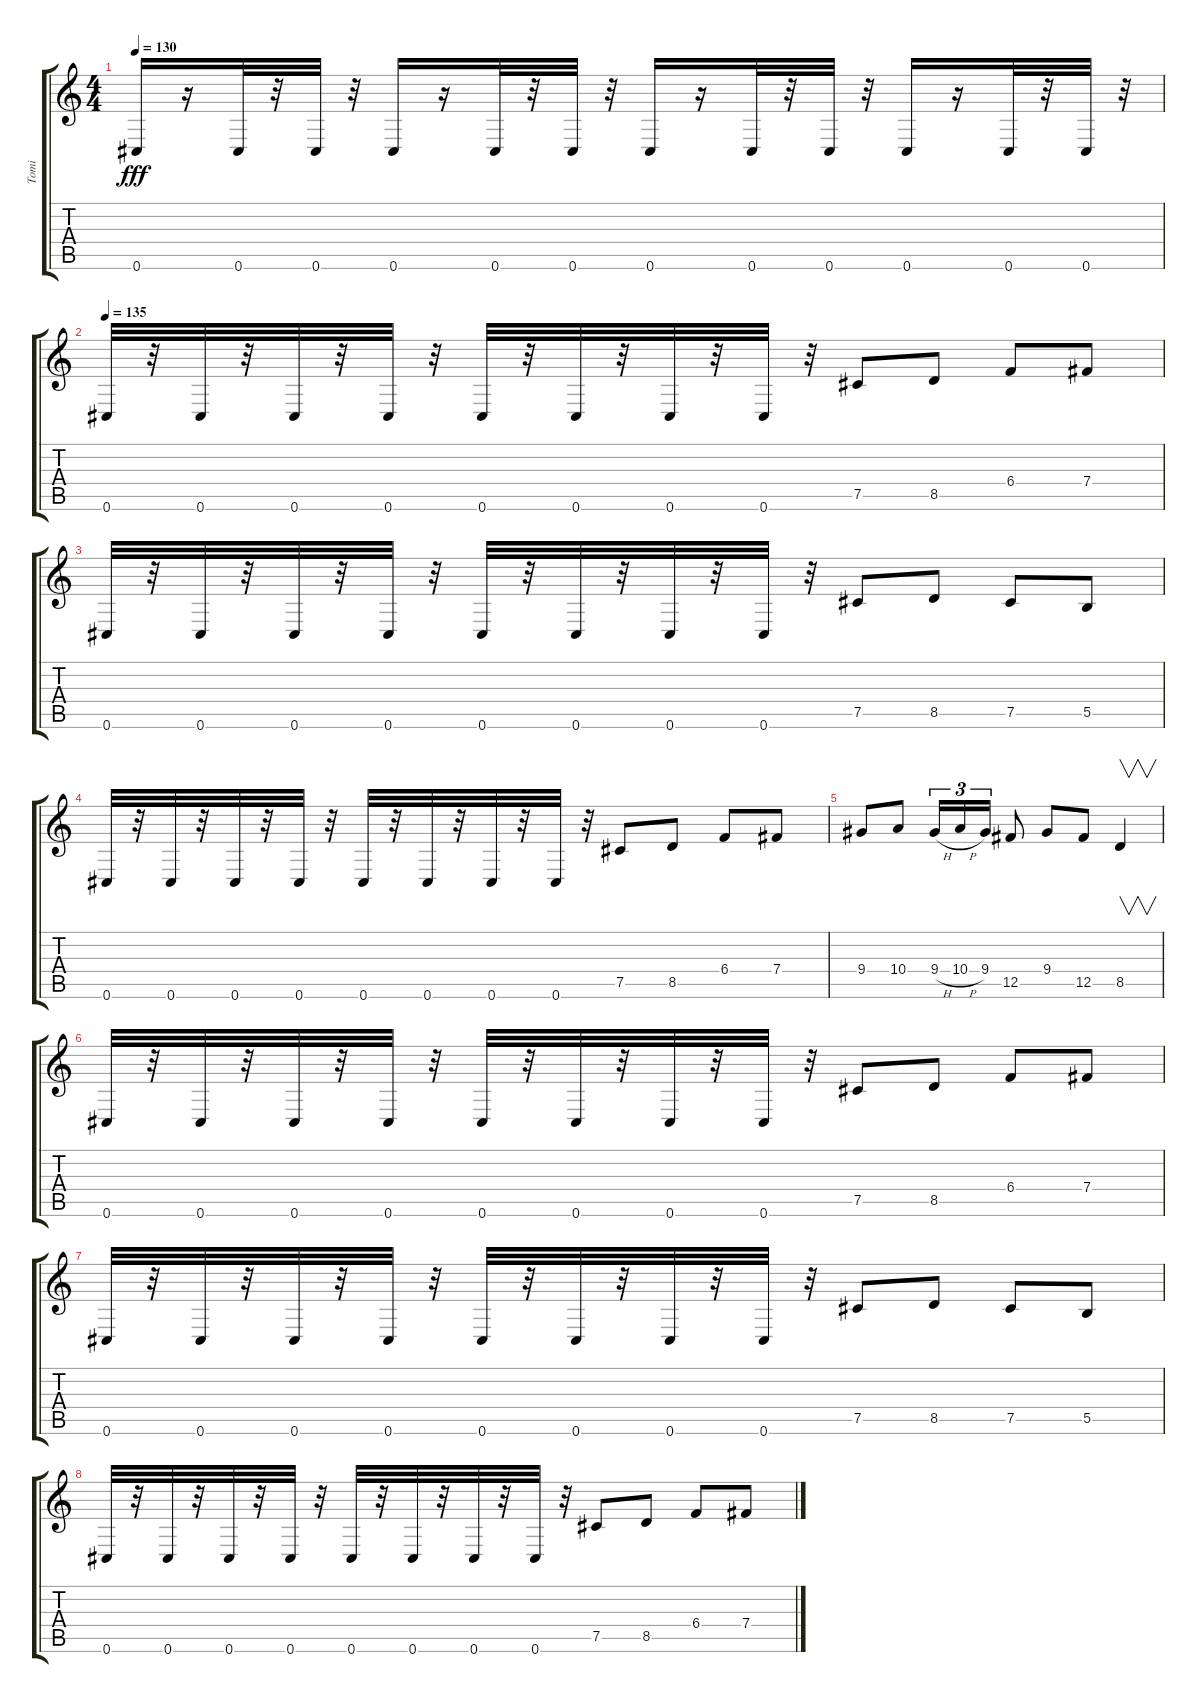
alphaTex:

\track ("Tomi" "Tomi") {instrument distortionguitar}
\staff {score tabs}
\tuning (Db4 Ab3 E3 B2 Gb2 Db2) {hide}
\ts (4 4)
\tempo 130
\clef g2
\ks c
0.6.16{dy fff} r.16 0.6.32 r.32 0.6.32 r.32 0.6.16 r.16 0.6.32 r.32 0.6.32 r.32 0.6.16 r.16 0.6.32 r.32 0.6.32 r.32 0.6.16 r.16 0.6.32 r.32 0.6.32 r.32 |
\tempo 135
0.6.32 r.32 0.6.32 r.32 0.6.32 r.32 0.6.32 r.32 0.6.32 r.32 0.6.32 r.32 0.6.32 r.32 0.6.32 r.32 7.5.8 8.5.8 6.4.8 7.4.8 |
0.6.32 r.32 0.6.32 r.32 0.6.32 r.32 0.6.32 r.32 0.6.32 r.32 0.6.32 r.32 0.6.32 r.32 0.6.32 r.32 7.5.8 8.5.8 7.5.8 5.5.8 |
0.6.32 r.32 0.6.32 r.32 0.6.32 r.32 0.6.32 r.32 0.6.32 r.32 0.6.32 r.32 0.6.32 r.32 0.6.32 r.32 7.5.8 8.5.8 6.4.8 7.4.8 |
9.4.8 10.4.8 9.4{h}.16{tu (3 2)} 10.4{h}.16{tu (3 2)} 9.4.16{tu (3 2)} 12.5.8 9.4.8 12.5.8 8.5.4{v} |
0.6.32 r.32 0.6.32 r.32 0.6.32 r.32 0.6.32 r.32 0.6.32 r.32 0.6.32 r.32 0.6.32 r.32 0.6.32 r.32 7.5.8 8.5.8 6.4.8 7.4.8 |
0.6.32 r.32 0.6.32 r.32 0.6.32 r.32 0.6.32 r.32 0.6.32 r.32 0.6.32 r.32 0.6.32 r.32 0.6.32 r.32 7.5.8 8.5.8 7.5.8 5.5.8 |
0.6.32 r.32 0.6.32 r.32 0.6.32 r.32 0.6.32 r.32 0.6.32 r.32 0.6.32 r.32 0.6.32 r.32 0.6.32 r.32 7.5.8 8.5.8 6.4.8 7.4.8
